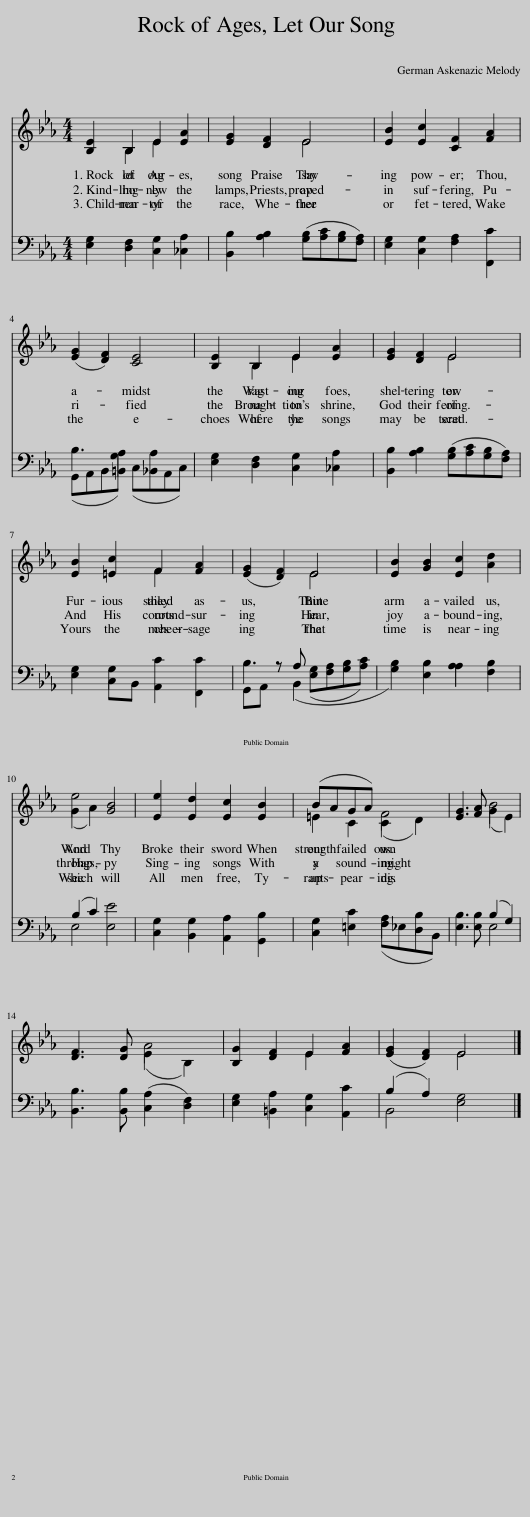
X:1
%%score ( 1 2 ) ( 3 4 )
L:1/8
M:4/4
I:linebreak $
K:Eb
V:1 treble
V:2 treble
V:3 bass
V:4 bass
V:1
 [B,E]2 B,2 E2 [EA]2 | [EG]2 [DF]2 E4 | [EB]2 [Ec]2 [CF]2 [FA]2 |$ ([EG]2 [DF]2) [CE]4 | [B,E]2 B,2 E2 [EA]2 | %5
 [EG]2 [DF]2 E4 |$ [EB]2 [=Ec]2 F2 [FA]2 | ([EG]2 [DF]2) E4 | [EB]2 [GB]2 [Ec]2 [Ad]2 |$ (G2 A2) [GB]4 | %10
 [Ee]2 [Ed]2 [Ec]2 [EB]2 | (BAGA) (C2 D2) | [EG]3 [FA] (G2 E2) |$ [DF]3 [DG] (E2 B,2) | [B,G]2 [DF]2 E2 [FA]2 | %15
 ([EG]2 [DF]2) E4 |] %16
V:2
 x2 B,2 E2 x2 | x4 E4 | x8 |$ x8 | x2 B,2 E2 x2 | %5
 x4 E4 |$ x4 F2 x2 | x4 E4 | x8 |$ e4 x4 | %10
 x8 | =E2 C2 F4 | x4 B4 |$ x4 A4 | x4 E2 x2 | %15
 x4 E4 |] %16
V:3
 [E,G,]2 [D,F,]2 [C,G,]2 [_C,A,]2 | [B,,B,]2 [A,B,]2 ([G,B,][A,C][G,B,][F,A,]) | [E,G,]2 [C,G,]2 [F,A,]2 [F,,C]2 |$ (G,,A,,B,,[=B,,A,]) (C,_B,,A,,C,) | [E,G,]2 [D,F,]2 [C,G,]2 [_C,A,]2 | %5
 [B,,B,]2 [A,B,]2 ([G,B,][A,C][G,B,][F,A,]) |$ [E,G,]2 C,B,, [A,,C]2 [F,,C]2 | G,,A,, z A, ([E,G,][F,A,][G,B,][A,C]) | [G,B,]2 [E,B,]2 A,2 [F,B,]2 |$ (B,2 C2) [E,E]4 | %10
 [C,G,]2 [B,,G,]2 [A,,A,]2 [G,,B,]2 | [C,G,]2 [=E,C]2 (F,_E,D,B,,) | [E,B,]3 [E,B,] (B,2 G,2) |$ [B,,B,]3 [B,,B,] ([C,A,]2 [D,F,]2) | [E,G,]2 [=B,,A,]2 [C,G,]2 [A,,C]2 | %15
 (B,2 A,2) [E,G,]4 |] %16
V:4
 x8 | x8 | x8 |$ B,3 G,2 A,2 x | x8 | %5
 x8 |$ x2 G,2 x4 | B,3 B,,2 x3 | x4 A,2 x2 |$ E,4 x4 | %10
 x8 | x4 A,2 B,2 | x4 E,4 |$ x8 | x8 | %15
 B,,4 x4 |] %16
